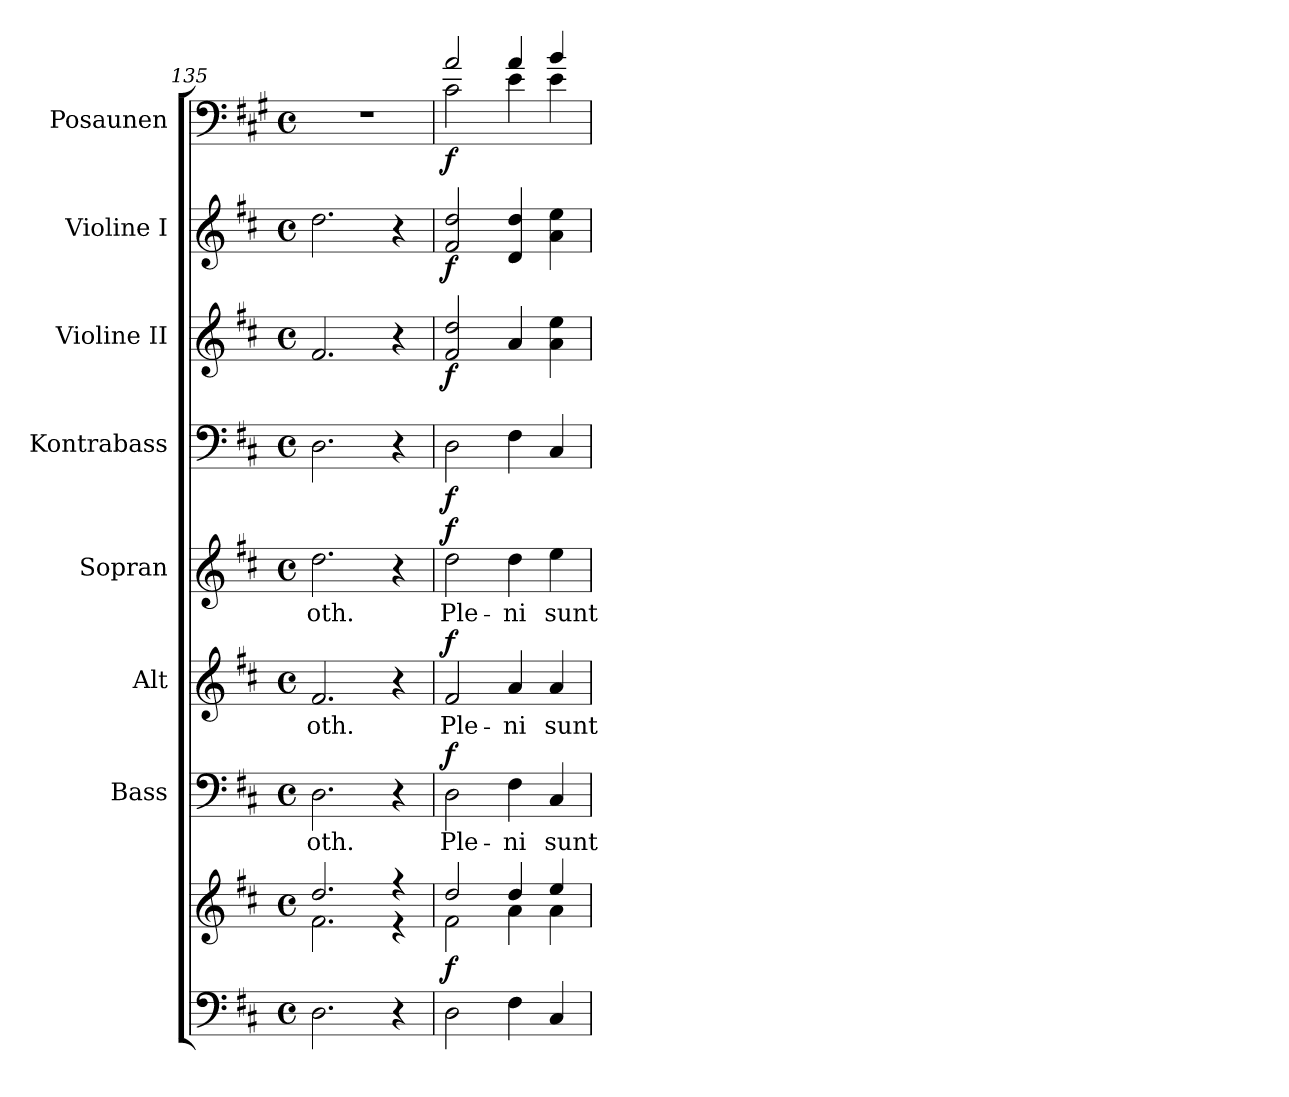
**kern	**kern	**dynam	**kern	**text	**dynam	**kern	**text	**dynam	**kern	**text	**dynam	**kern	**dynam	**kern	**dynam	**kern	**dynam	**kern	**dynam
*part8	*part8	*part8	*part7	*part7	*part7	*part6	*part6	*part6	*part5	*part5	*part5	*part4	*part4	*part3	*part3	*part2	*part2	*part1	*part1
*staff9	*staff8	*staff8/9	*staff7	*staff7	*staff7	*staff6	*staff6	*staff6	*staff5	*staff5	*staff5	*staff4	*staff4	*staff3	*staff3	*staff2	*staff2	*staff1	*staff1
*	*	*	*I"Bass	*	*	*I"Alt	*	*	*I"Sopran	*	*	*I"Kontrabass	*	*I"Violine II	*	*I"Violine I	*	*I"Posaunen	*
*	*	*	*I'B.	*	*	*I'A.	*	*	*I'S.	*	*	*I'Kb.	*	*I'Vl. II	*	*I'Vl. I	*	*I'Pos.	*
*clefF4	*clefG2	*	*clefF4	*	*	*clefG2	*	*	*clefG2	*	*	*clefF4	*	*clefG2	*	*clefG2	*	*clefF4	*
*	*	*	*	*	*	*	*	*	*	*	*	*ITrd7c12	*	*	*	*	*	*ITrd4c7	*
*k[f#c#]	*k[f#c#]	*	*k[f#c#]	*	*	*k[f#c#]	*	*	*k[f#c#]	*	*	*k[f#c#]	*	*k[f#c#]	*	*k[f#c#]	*	*k[f#c#]	*
*D:	*D:	*	*D:	*	*	*D:	*	*	*D:	*	*	*D:	*	*D:	*	*D:	*	*D:	*
*M4/4	*M4/4	*	*M4/4	*	*	*M4/4	*	*	*M4/4	*	*	*M4/4	*	*M4/4	*	*M4/4	*	*M4/4	*
*met(c)	*met(c)	*	*met(c)	*	*	*met(c)	*	*	*met(c)	*	*	*met(c)	*	*met(c)	*	*met(c)	*	*met(c)	*
=135	=135	=135	=135	=135	=135	=135	=135	=135	=135	=135	=135	=135	=135	=135	=135	=135	=135	=135	=135
*	*^	*	*	*	*	*	*	*	*	*	*	*	*	*	*	*	*	*	*
!	!	!	!	!	!LO:LY:b	!	!	!LO:LY:b	!	!	!LO:LY:b	!	!	!	!	!	!	!	!	!
2.D\	2.dd/	2.f#\	.	2.D\	-oth.	.	2.f#/	-oth.	.	2.dd\	-oth.	.	2.DD\	.	2.f#/	.	2.dd\	.	1r	.
4r	4r	4r	.	4r	.	.	4r	.	.	4r	.	.	4r	.	4r	.	4r	.	.	.
=136	=136	=136	=136	=136	=136	=136	=136	=136	=136	=136	=136	=136	=136	=136	=136	=136	=136	=136	=136	=136
!	!	!	!LO:DY:b	!	!LO:LY:b	!LO:DY:a	!	!LO:LY:b	!LO:DY:a	!	!LO:LY:b	!LO:DY:a	!	!LO:DY:b	!	!LO:DY:b	!	!LO:DY:b	!	!LO:DY:b
*	*	*	*	*	*	*	*	*	*	*	*	*	*	*	*	*	*	*	*^	*
2D\	2dd/	2f#\	f	2D\	Ple-	f	2f#/	Ple-	f	2dd\	Ple-	f	2DD\	f	2f#/ 2dd/	f	2f#/ 2dd/	f	2d/	2F#\	f
!	!	!	!	!	!LO:LY:b	!	!	!LO:LY:b	!	!	!LO:LY:b	!	!	!	!	!	!	!	!	!	!
4F#\	4dd/	4a\	.	4F#\	-ni	.	4a/	-ni	.	4dd\	-ni	.	4FF#\	.	4a/	.	4d/ 4dd/	.	4d/	4A\	.
!	!	!	!	!	!LO:LY:b	!	!	!LO:LY:b	!	!	!LO:LY:b	!	!	!	!	!	!	!	!	!	!
4C#/	4ee/	4a\	.	4C#/	sunt	.	4a/	sunt	.	4ee\	sunt	.	4CC#/	.	4a\ 4ee\	.	4a\ 4ee\	.	4e/	4A\	.
*	*v	*v	*	*	*	*	*	*	*	*	*	*	*	*	*	*	*	*	*v	*v	*
=	=	=	=	=	=	=	=	=	=	=	=	=	=	=	=	=	=	=	=
*-	*-	*-	*-	*-	*-	*-	*-	*-	*-	*-	*-	*-	*-	*-	*-	*-	*-	*-	*-
